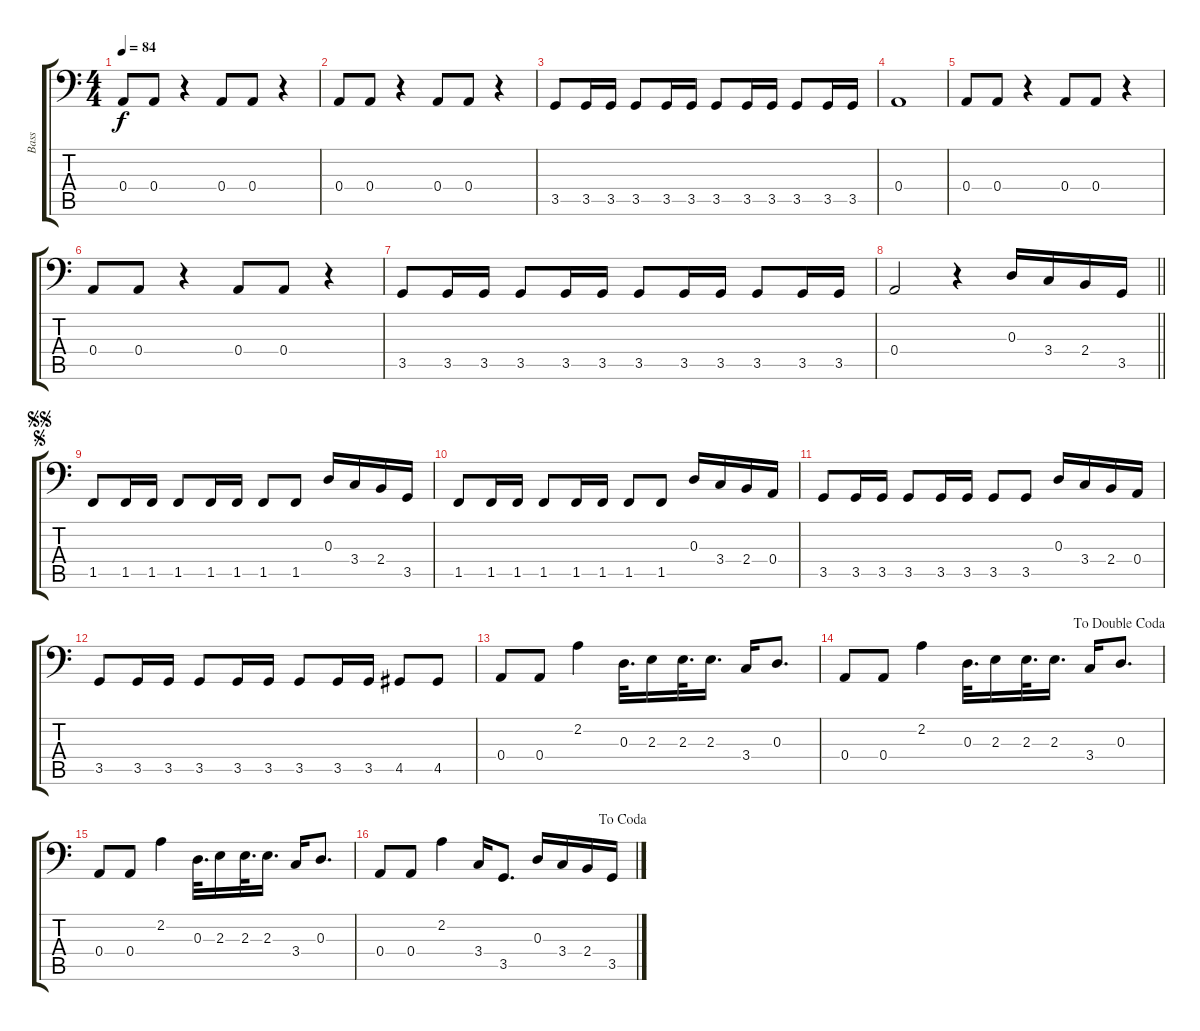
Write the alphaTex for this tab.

\track ("Bass" "Bass") {instrument electricbassfinger}
\staff {score tabs}
\tuning (C3 G2 D2 A1 E1 B0) {hide}
\ts (4 4)
\tempo 84
\clef f4
\ks c
0.4.8{dy f} 0.4.8 r.4 0.4.8 0.4.8 r.4 |
0.4.8 0.4.8 r.4 0.4.8 0.4.8 r.4 |
3.5.8 3.5.16 3.5.16 3.5.8 3.5.16 3.5.16 3.5.8 3.5.16 3.5.16 3.5.8 3.5.16 3.5.16 |
0.4.1 |
0.4.8 0.4.8 r.4 0.4.8 0.4.8 r.4 |
0.4.8 0.4.8 r.4 0.4.8 0.4.8 r.4 |
3.5.8 3.5.16 3.5.16 3.5.8 3.5.16 3.5.16 3.5.8 3.5.16 3.5.16 3.5.8 3.5.16 3.5.16 |
\barLineRight lightlight
0.4.2 r.4 0.3.16 3.4.16 2.4.16 3.5.16 |
\jump segno
\jump segnosegno
1.5.8 1.5.16 1.5.16 1.5.8 1.5.16 1.5.16 1.5.8 1.5.8 0.3.16 3.4.16 2.4.16 3.5.16 |
1.5.8 1.5.16 1.5.16 1.5.8 1.5.16 1.5.16 1.5.8 1.5.8 0.3.16 3.4.16 2.4.16 0.4.16 |
3.5.8 3.5.16 3.5.16 3.5.8 3.5.16 3.5.16 3.5.8 3.5.8 0.3.16 3.4.16 2.4.16 0.4.16 |
3.5.8 3.5.16 3.5.16 3.5.8 3.5.16 3.5.16 3.5.8 3.5.16 3.5.16 4.5.8 4.5.8 |
0.4.8 0.4.8 2.2.4 0.3.32{d} 2.3.16 2.3.32{d} 2.3.16{d} 3.4.16 0.3.8{d} |
\jump dadoublecoda
0.4.8 0.4.8 2.2.4 0.3.32{d} 2.3.16 2.3.32{d} 2.3.16{d} 3.4.16 0.3.8{d} |
0.4.8 0.4.8 2.2.4 0.3.32{d} 2.3.16 2.3.32{d} 2.3.16{d} 3.4.16 0.3.8{d} |
\jump dacoda
0.4.8 0.4.8 2.2.4 3.4.16 3.5.8{d} 0.3.16 3.4.16 2.4.16 3.5.16
